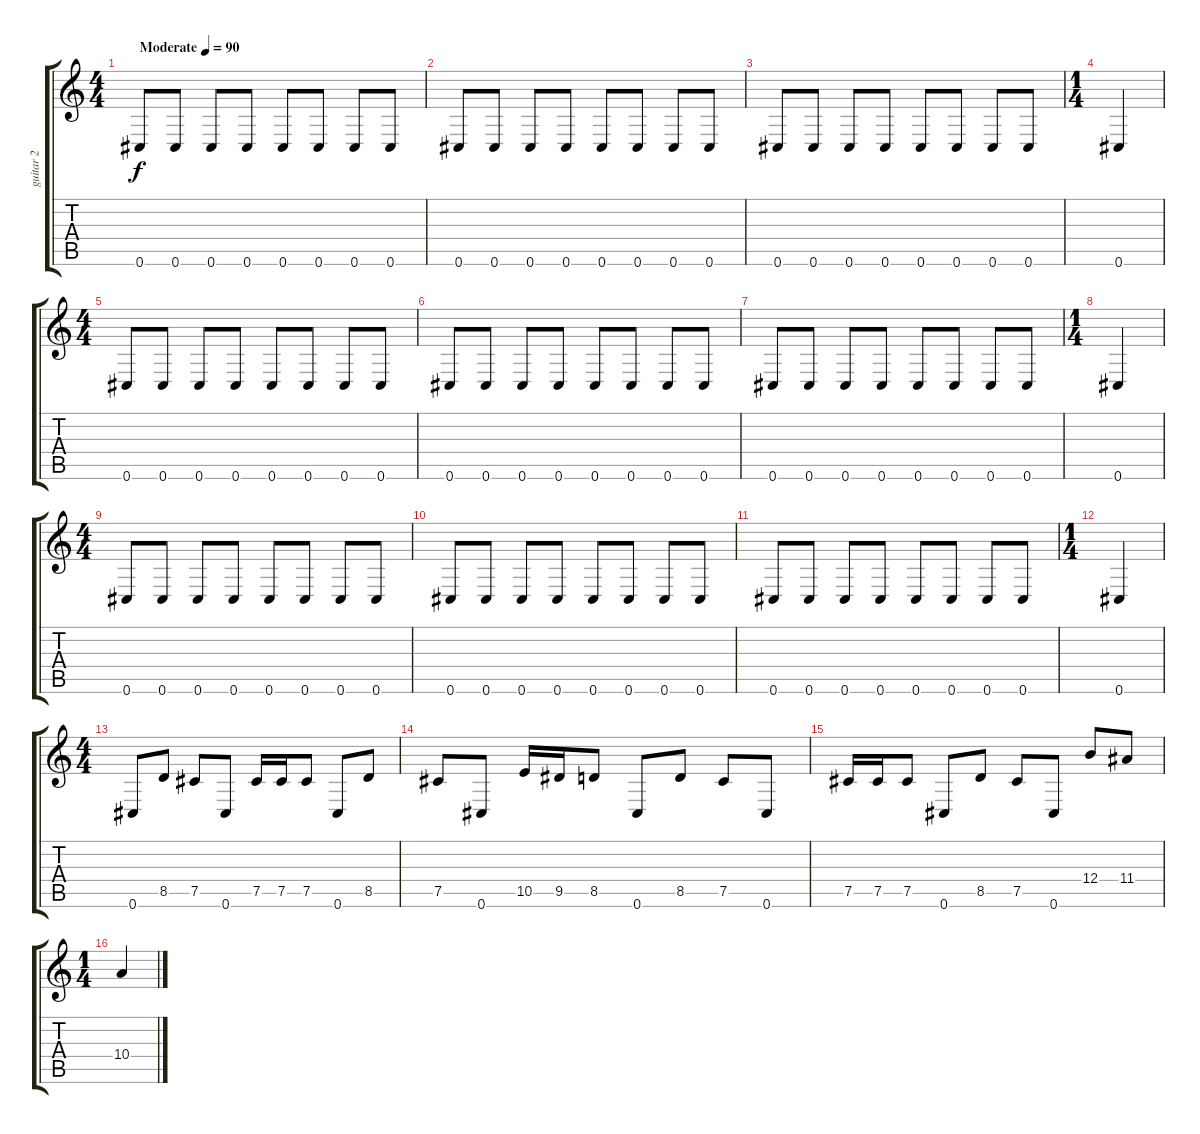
\track ("guitar 2" "guitar 2") {instrument distortionguitar}
\staff {score tabs}
\tuning (Db4 Ab3 E3 B2 Gb2 Db2) {hide}
\ts (4 4)
\tempo (90 "Moderate")
\clef g2
\ks c
0.6.8{dy f volume 8 instrument overdrivenguitar} 0.6.8 0.6.8 0.6.8 0.6.8 0.6.8 0.6.8 0.6.8 |
0.6.8 0.6.8 0.6.8 0.6.8 0.6.8 0.6.8 0.6.8 0.6.8 |
0.6.8 0.6.8 0.6.8 0.6.8 0.6.8 0.6.8 0.6.8 0.6.8 |
\ts (1 4)
0.6.4 |
\ts (4 4)
0.6.8 0.6.8 0.6.8 0.6.8 0.6.8 0.6.8 0.6.8 0.6.8 |
0.6.8 0.6.8 0.6.8 0.6.8 0.6.8 0.6.8 0.6.8 0.6.8 |
0.6.8 0.6.8 0.6.8 0.6.8 0.6.8 0.6.8 0.6.8 0.6.8 |
\ts (1 4)
0.6.4 |
\ts (4 4)
0.6.8 0.6.8 0.6.8 0.6.8 0.6.8 0.6.8 0.6.8 0.6.8 |
0.6.8 0.6.8 0.6.8 0.6.8 0.6.8 0.6.8 0.6.8 0.6.8 |
0.6.8 0.6.8 0.6.8 0.6.8 0.6.8 0.6.8 0.6.8 0.6.8 |
\ts (1 4)
0.6.4 |
\ts (4 4)
0.6.8{volume 15 instrument distortionguitar} 8.5.8 7.5.8 0.6.8 7.5.16 7.5.16 7.5.8 0.6.8 8.5.8 |
7.5.8 0.6.8 10.5.16 9.5.16 8.5.8 0.6.8 8.5.8 7.5.8 0.6.8 |
7.5.16 7.5.16 7.5.8 0.6.8 8.5.8 7.5.8 0.6.8 12.4.8 11.4.8 |
\ts (1 4)
10.4.4
